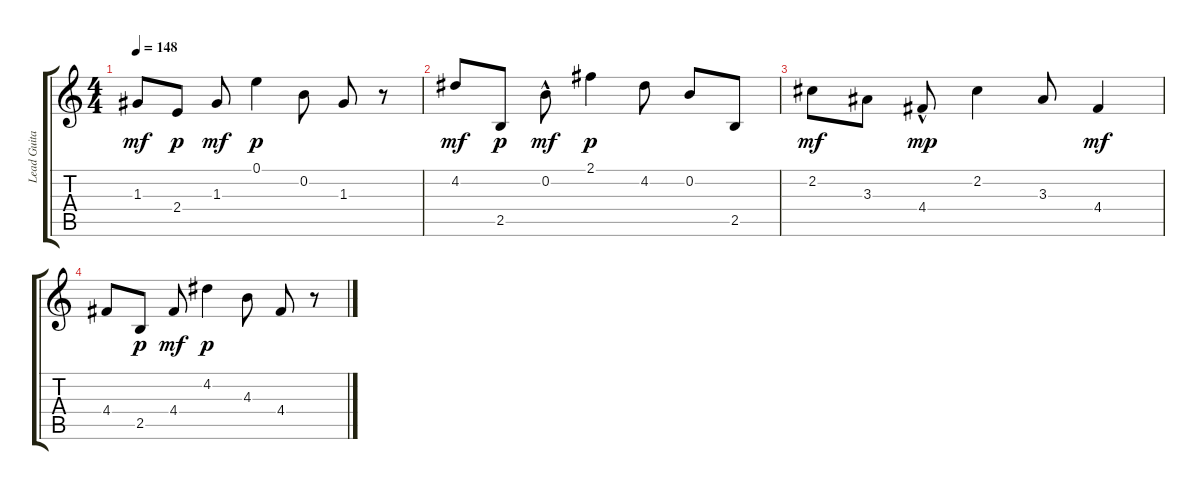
\track ("Lead Guitar  " "Lead Guita") {instrument electricguitarclean}
\staff {score tabs}
\tuning (E4 B3 G3 D3 A2 E2) {hide}
\ts (4 4)
\tempo 148
\clef g2
\ks c
1.3.8{dy mf} 2.4.8{dy p} 1.3.8{dy mf} 0.1.4{dy p} 0.2.8 1.3.8 r.8 |
4.2.8{dy mf} 2.5.8{dy p} 0.2{hac}.8{dy mf} 2.1.4{dy p} 4.2.8 0.2.8 2.5.8 |
2.2.8{dy mf} 3.3.8 4.4{hac}.8{dy mp} 2.2.4 3.3.8 4.4.4{dy mf} |
4.4.8{volume 10} 2.5.8{dy p} 4.4.8{dy mf} 4.2.4{dy p} 4.3.8 4.4.8 r.8
